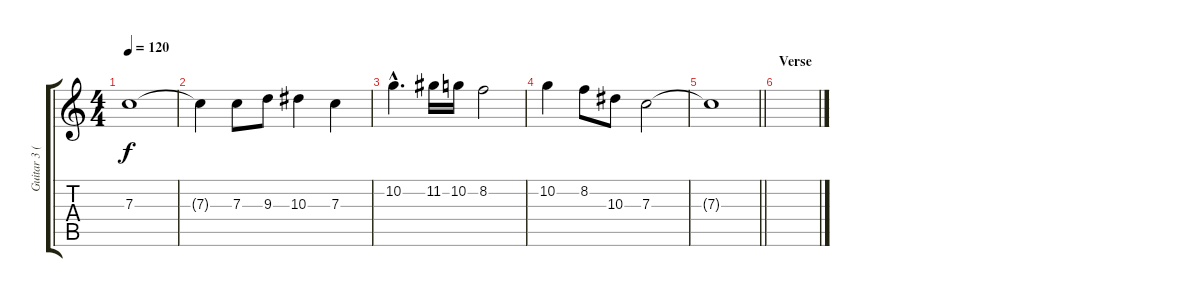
\track ("Guitar 3 (Overdub)" "Guitar 3 (") {instrument overdrivenguitar}
\staff {score tabs}
\tuning (D4 A3 F3 C3 G2 C2) {hide}
\ts (4 4)
\tempo 120
\clef g2
\ks c
7.3{t}.1{dy f} |
7.3{t}.4 7.3.8 9.3.8 10.3.4 7.3.4 |
10.2{hac}.4{d} 11.2.16 10.2.16 8.2.2 |
10.2.4 8.2.8 10.3.8 7.3.2 |
\barLineRight lightlight
7.3{t}.1 |
\section ("" "Verse")
